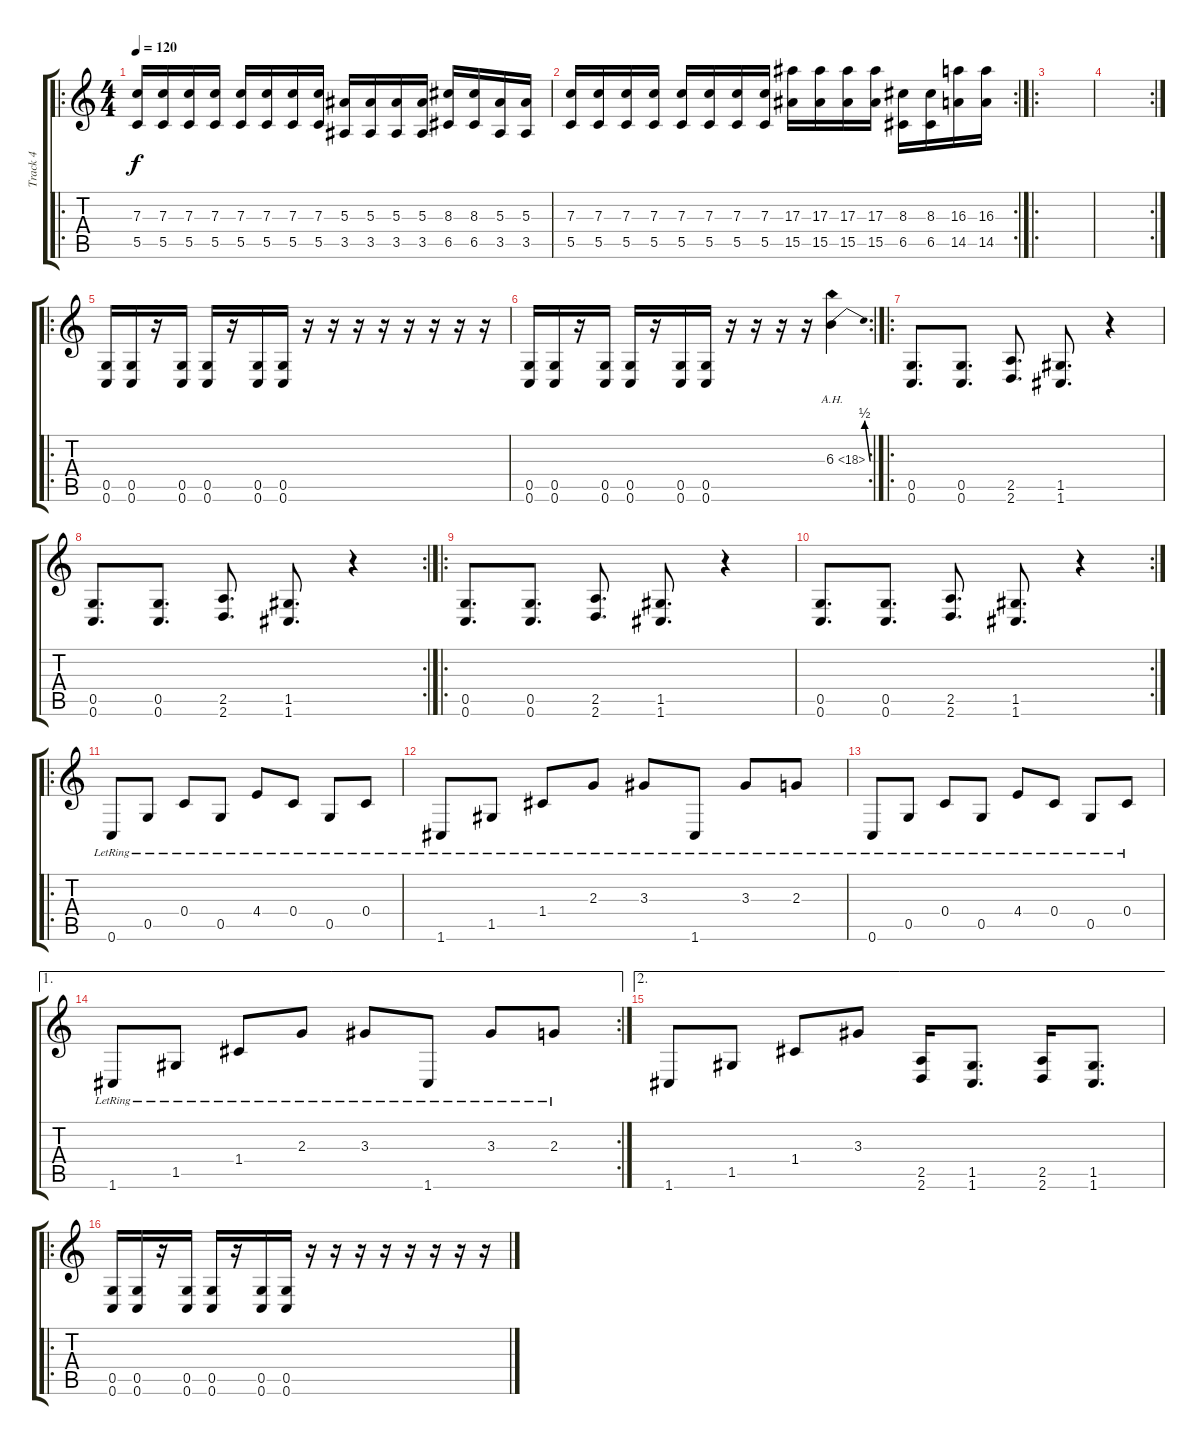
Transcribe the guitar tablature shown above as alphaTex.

\track ("Track 4" "Track 4") {instrument distortionguitar}
\staff {score tabs}
\tuning (D4 A3 F3 C3 G2 C2) {hide}
\ro
\ts (4 4)
\tempo 120
\clef g2
\ks c
(7.3 5.5).16{dy f} (7.3 5.5).16 (7.3 5.5).16 (7.3 5.5).16 (7.3 5.5).16 (7.3 5.5).16 (7.3 5.5).16 (7.3 5.5).16 (5.3 3.5).16 (5.3 3.5).16 (5.3 3.5).16 (5.3 3.5).16 (8.3 6.5).16 (8.3 6.5).16 (5.3 3.5).16 (5.3 3.5).16 |
\rc 2
(7.3 5.5).16 (7.3 5.5).16 (7.3 5.5).16 (7.3 5.5).16 (7.3 5.5).16 (7.3 5.5).16 (7.3 5.5).16 (7.3 5.5).16 (17.3 15.5).16 (17.3 15.5).16 (17.3 15.5).16 (17.3 15.5).16 (8.3 6.5).16 (8.3 6.5).16 (16.3 14.5).16 (16.3 14.5).16 |
\ro
|
\rc 2
|
\ro
(0.5 0.6).16 (0.5 0.6).16 r.16 (0.5 0.6).16 (0.5 0.6).16 r.16 (0.5 0.6).16 (0.5 0.6).16 r.16 r.16 r.16 r.16 r.16 r.16 r.16 r.16 |
\rc 2
(0.5 0.6).16 (0.5 0.6).16 r.16 (0.5 0.6).16 (0.5 0.6).16 r.16 (0.5 0.6).16 (0.5 0.6).16 r.16 r.16 r.16 r.16 6.3{be (bend 0 0 60 2) ah 12}.4 |
\ro
(0.5 0.6).8{d} (0.5 0.6).8{d} (2.5 2.6).8{d} (1.5 1.6).8{d} r.4 |
\rc 2
(0.5 0.6).8{d} (0.5 0.6).8{d} (2.5 2.6).8{d} (1.5 1.6).8{d} r.4 |
\ro
(0.5 0.6).8{d} (0.5 0.6).8{d} (2.5 2.6).8{d} (1.5 1.6).8{d} r.4 |
\rc 2
(0.5 0.6).8{d} (0.5 0.6).8{d} (2.5 2.6).8{d} (1.5 1.6).8{d} r.4 |
\ro
0.6{lr}.8 0.5{lr}.8 0.4{lr}.8 0.5{lr}.8 4.4{lr}.8 0.4{lr}.8 0.5{lr}.8 0.4{lr}.8 |
1.6{lr}.8 1.5{lr}.8 1.4{lr}.8 2.3{lr}.8 3.3{lr}.8 1.6{lr}.8 3.3{lr}.8 2.3{lr}.8 |
0.6{lr}.8 0.5{lr}.8 0.4{lr}.8 0.5{lr}.8 4.4{lr}.8 0.4{lr}.8 0.5{lr}.8 0.4{lr}.8 |
\ae 1
\rc 2
1.6{lr}.8 1.5{lr}.8 1.4{lr}.8 2.3{lr}.8 3.3{lr}.8 1.6{lr}.8 3.3{lr}.8 2.3{lr}.8 |
\ae 2
1.6.8 1.5.8 1.4.8 3.3.8 (2.5 2.6).16 (1.5 1.6).8{d} (2.5 2.6).16 (1.5 1.6).8{d} |
\ro
(0.5 0.6).16 (0.5 0.6).16 r.16 (0.5 0.6).16 (0.5 0.6).16 r.16 (0.5 0.6).16 (0.5 0.6).16 r.16 r.16 r.16 r.16 r.16 r.16 r.16 r.16
